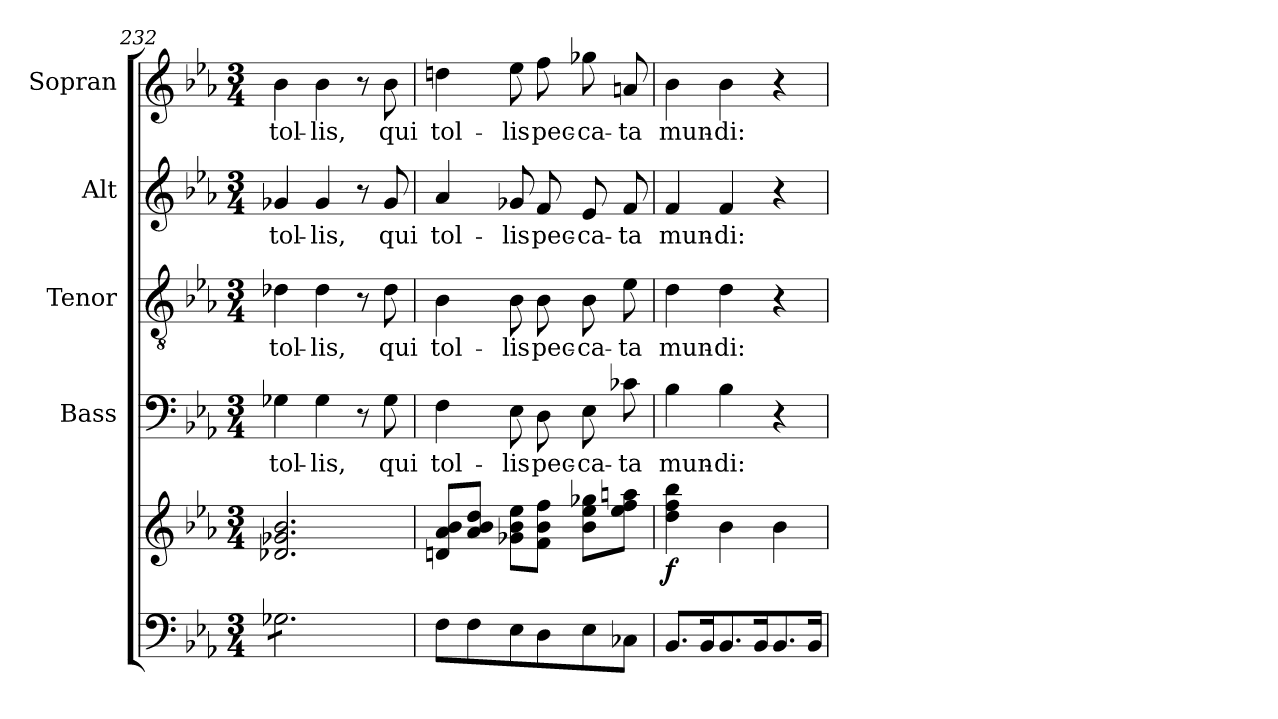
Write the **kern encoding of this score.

**kern	**kern	**dynam	**kern	**text	**kern	**text	**kern	**text	**kern	**text
*part5	*part5	*part5	*part4	*part4	*part3	*part3	*part2	*part2	*part1	*part1
*staff6	*staff5	*staff5/6	*staff4	*staff4	*staff3	*staff3	*staff2	*staff2	*staff1	*staff1
*	*	*	*I"Bass	*	*I"Tenor	*	*I"Alt	*	*I"Sopran	*
*	*	*	*I'B.	*	*I'T.	*	*I'A.	*	*I'S.	*
*clefF4	*clefG2	*	*clefF4	*	*clefGv2	*	*clefG2	*	*clefG2	*
*k[b-e-a-]	*k[b-e-a-]	*	*k[b-e-a-]	*	*k[b-e-a-]	*	*k[b-e-a-]	*	*k[b-e-a-]	*
*E-:	*E-:	*	*E-:	*	*E-:	*	*E-:	*	*E-:	*
*M3/4	*M3/4	*	*M3/4	*	*M3/4	*	*M3/4	*	*M3/4	*
=232	=232	=232	=232	=232	=232	=232	=232	=232	=232	=232
!	!	!	!	!LO:LY:b	!	!LO:LY:b	!	!LO:LY:b	!	!LO:LY:b
*tremolo	*	*	*	*	*	*	*	*	*	*
8G-X\L	2.d-X/ 2.g-X/ 2.b-/	.	4G-X\	tol-	4d-X\	tol-	4g-X/	tol-	4b-\	tol-
8G-X\	.	.	.	.	.	.	.	.	.	.
!	!	!	!	!LO:LY:b	!	!LO:LY:b	!	!LO:LY:b	!	!LO:LY:b
8G-X\	.	.	4G-\	-lis,	4d-\	-lis,	4g-/	-lis,	4b-\	-lis,
8G-X\	.	.	.	.	.	.	.	.	.	.
8G-X\	.	.	8r	.	8r	.	8r	.	8r	.
!	!	!	!	!LO:LY:b	!	!LO:LY:b	!	!LO:LY:b	!	!LO:LY:b
8G-X\J	.	.	8G-\	qui	8d-\	qui	8g-/	qui	8b-\	qui
*Xtremolo	*	*	*	*	*	*	*	*	*	*
=233	=233	=233	=233	=233	=233	=233	=233	=233	=233	=233
!	!	!	!	!LO:LY:b	!	!LO:LY:b	!	!LO:LY:b	!	!LO:LY:b
8F\L	8dn/ 8a-/ 8b-/L	.	4F\	tol-	4B-\	tol-	4a-/	tol-	4ddn\	tol-
8F\	8a-/ 8b-/ 8dd/J	.	.	.	.	.	.	.	.	.
!	!	!	!	!LO:LY:b	!	!LO:LY:b	!	!LO:LY:b	!	!LO:LY:b
8E-\	8g-X\ 8b-\ 8ee-\L	.	8E-\	-lis	8B-\	-lis	8g-X/	-lis	8ee-\	-lis
!	!	!	!	!LO:LY:b	!	!LO:LY:b	!	!LO:LY:b	!	!LO:LY:b
8D\	8f\ 8b-\ 8ff\J	.	8D\	pec-	8B-\	pec-	8f/	pec-	8ff\	pec-
!	!	!	!	!LO:LY:b	!	!LO:LY:b	!	!LO:LY:b	!	!LO:LY:b
8E-\	8b-\ 8ee-\ 8gg-X\L	.	8E-\	-ca-	8B-\	-ca-	8e-/	-ca-	8gg-X\	-ca-
!	!	!	!	!LO:LY:b	!	!LO:LY:b	!	!LO:LY:b	!	!LO:LY:b
8C-X\J	8ee-\ 8ff\ 8aan\J	.	8c-X\	-ta	8e-\	-ta	8f/	-ta	8an/	-ta
!!LO:LB:g=z
=234	=234	=234	=234	=234	=234	=234	=234	=234	=234	=234
!	!	!LO:DY:b	!	!LO:LY:b	!	!LO:LY:b	!	!LO:LY:b	!	!LO:LY:b
8.BB-/L	4dd\ 4ff\ 4bb-\	f	4B-\	mun-	4d\	mun-	4f/	mun-	4b-\	mun-
16BB-/k	.	.	.	.	.	.	.	.	.	.
!	!	!	!	!LO:LY:b	!	!LO:LY:b	!	!LO:LY:b	!	!LO:LY:b
8.BB-/	4b-\	.	4B-\	-di:	4d\	-di:	4f/	-di:	4b-\	-di:
16BB-/k	.	.	.	.	.	.	.	.	.	.
8.BB-/	4b-\	.	4r	.	4r	.	4r	.	4r	.
16BB-/Jk	.	.	.	.	.	.	.	.	.	.
=	=	=	=	=	=	=	=	=	=	=
*-	*-	*-	*-	*-	*-	*-	*-	*-	*-	*-
